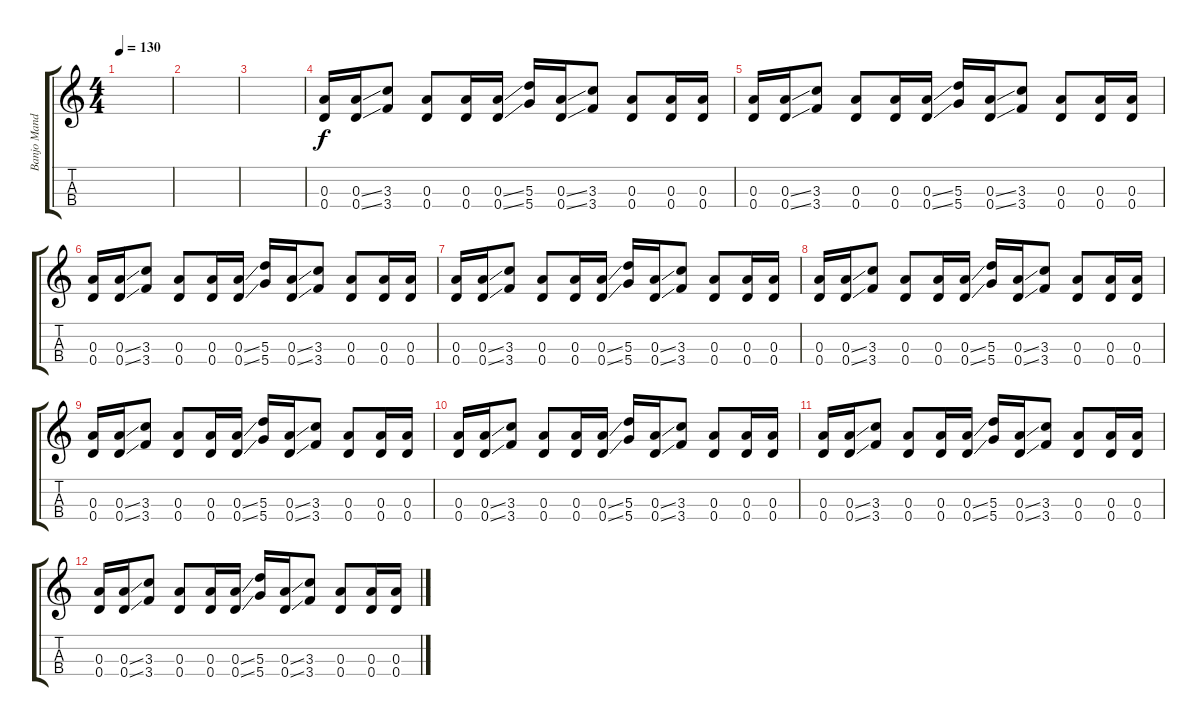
\track ("Banjo Mandolin" "Banjo Mand") {instrument banjo}
\staff {score tabs}
\tuning (G4 D4 A3 D3) {hide}
\displaytranspose 12
\ts (4 4)
\tempo 130
\clef g2
\ks c
|
|
|
(0.3 0.4).16 (0.3{ss} 0.4{ss}).16 (3.3 3.4).8 (0.3 0.4).8 (0.3 0.4).16 (0.3{ss} 0.4{ss}).16 (5.3 5.4).16 (0.3{ss} 0.4{ss}).16 (3.3 3.4).8 (0.3 0.4).8 (0.3 0.4).16 (0.3 0.4).16 |
(0.3 0.4).16 (0.3{ss} 0.4{ss}).16 (3.3 3.4).8 (0.3 0.4).8 (0.3 0.4).16 (0.3{ss} 0.4{ss}).16 (5.3 5.4).16 (0.3{ss} 0.4{ss}).16 (3.3 3.4).8 (0.3 0.4).8 (0.3 0.4).16 (0.3 0.4).16 |
(0.3 0.4).16 (0.3{ss} 0.4{ss}).16 (3.3 3.4).8 (0.3 0.4).8 (0.3 0.4).16 (0.3{ss} 0.4{ss}).16 (5.3 5.4).16 (0.3{ss} 0.4{ss}).16 (3.3 3.4).8 (0.3 0.4).8 (0.3 0.4).16 (0.3 0.4).16 |
(0.3 0.4).16 (0.3{ss} 0.4{ss}).16 (3.3 3.4).8 (0.3 0.4).8 (0.3 0.4).16 (0.3{ss} 0.4{ss}).16 (5.3 5.4).16 (0.3{ss} 0.4{ss}).16 (3.3 3.4).8 (0.3 0.4).8 (0.3 0.4).16 (0.3 0.4).16 |
(0.3 0.4).16 (0.3{ss} 0.4{ss}).16 (3.3 3.4).8 (0.3 0.4).8 (0.3 0.4).16 (0.3{ss} 0.4{ss}).16 (5.3 5.4).16 (0.3{ss} 0.4{ss}).16 (3.3 3.4).8 (0.3 0.4).8 (0.3 0.4).16 (0.3 0.4).16 |
(0.3 0.4).16 (0.3{ss} 0.4{ss}).16 (3.3 3.4).8 (0.3 0.4).8 (0.3 0.4).16 (0.3{ss} 0.4{ss}).16 (5.3 5.4).16 (0.3{ss} 0.4{ss}).16 (3.3 3.4).8 (0.3 0.4).8 (0.3 0.4).16 (0.3 0.4).16 |
(0.3 0.4).16 (0.3{ss} 0.4{ss}).16 (3.3 3.4).8 (0.3 0.4).8 (0.3 0.4).16 (0.3{ss} 0.4{ss}).16 (5.3 5.4).16 (0.3{ss} 0.4{ss}).16 (3.3 3.4).8 (0.3 0.4).8 (0.3 0.4).16 (0.3 0.4).16 |
(0.3 0.4).16 (0.3{ss} 0.4{ss}).16 (3.3 3.4).8 (0.3 0.4).8 (0.3 0.4).16 (0.3{ss} 0.4{ss}).16 (5.3 5.4).16 (0.3{ss} 0.4{ss}).16 (3.3 3.4).8 (0.3 0.4).8 (0.3 0.4).16 (0.3 0.4).16 |
(0.3 0.4).16 (0.3{ss} 0.4{ss}).16 (3.3 3.4).8 (0.3 0.4).8 (0.3 0.4).16 (0.3{ss} 0.4{ss}).16 (5.3 5.4).16 (0.3{ss} 0.4{ss}).16 (3.3 3.4).8 (0.3 0.4).8 (0.3 0.4).16 (0.3 0.4).16
